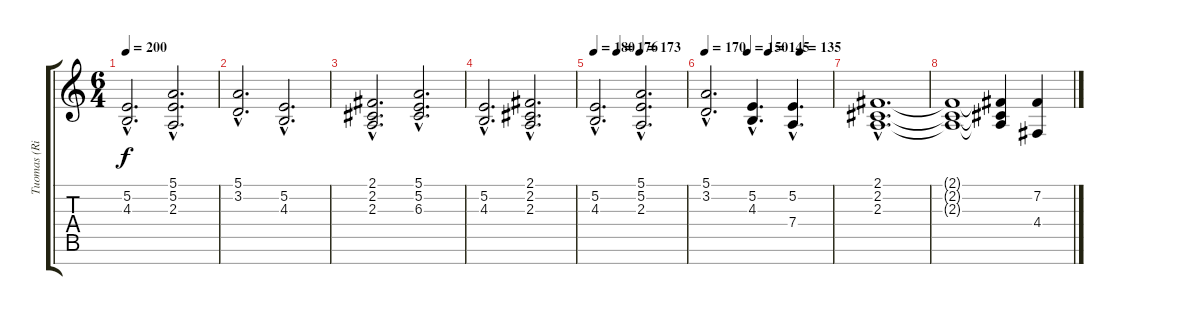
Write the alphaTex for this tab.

\track ("Tuomas (Right Hand)" "Tuomas (Ri") {instrument pad2warm}
\staff {score tabs}
\tuning (E4 B3 G3 D3 A2 E2 B1) {hide}
\ts (6 4)
\tempo 200
\clef g2
\ks c
(5.2{hac} 4.3{hac}).2{d dy f} (5.1{hac} 5.2{hac} 2.3{hac}).2{d} |
(5.1{hac} 3.2{hac}).2{d} (5.2{hac} 4.3{hac}).2{d} |
(2.1{hac} 2.2{hac} 2.3{hac}).2{d} (5.1{hac} 5.2{hac} 6.3{hac}).2{d} |
(5.2{hac} 4.3{hac}).2{d} (2.1{hac} 2.2{hac} 2.3{hac}).2{d} |
\tempo 180
\tempo (176 0.25)
\tempo (173 0.5)
(5.2{hac} 4.3{hac}).2{d} (5.1{hac} 5.2{hac} 2.3{hac}).2{d} |
\tempo 170
\tempo (150 0.3333333333333333)
\tempo (145 0.5)
\tempo (135 0.75)
(5.1{hac} 3.2{hac}).2{d} (5.2{hac} 4.3{hac}).4{d} (5.2{hac} 7.4{hac}).4{d} |
(2.1{hac} 2.2{hac} 2.3{hac}).1{d} |
(2.1{t} 2.2{t} 2.3{t}).1 (2.1{t} 2.2{t} 2.3{t}).4 (7.2 4.4).4{instrument orchestrahit}
